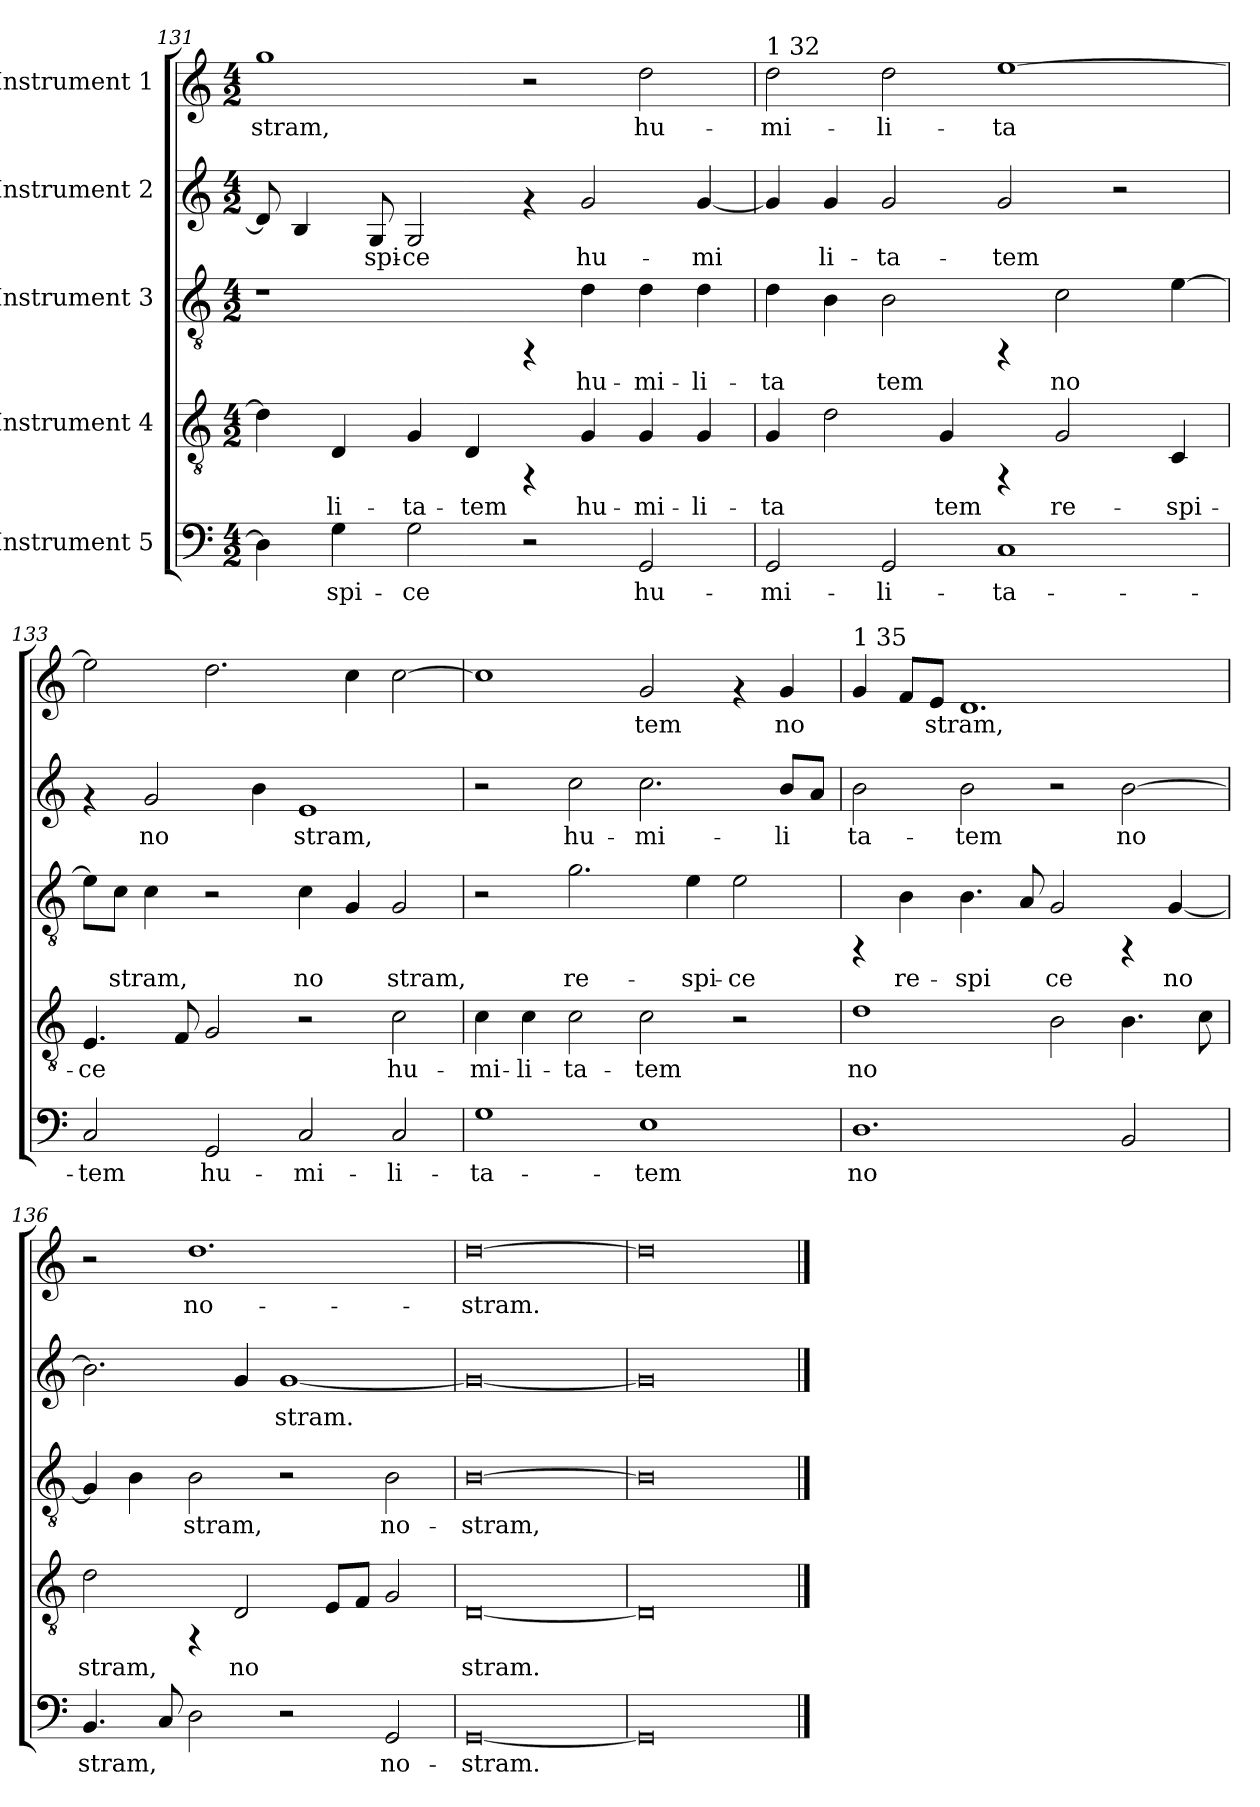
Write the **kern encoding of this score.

**kern	**text	**kern	**text	**kern	**text	**kern	**text	**kern	**text
*part5	*part5	*part4	*part4	*part3	*part3	*part2	*part2	*part1	*part1
*staff5	*staff5	*staff4	*staff4	*staff3	*staff3	*staff2	*staff2	*staff1	*staff1
*I"Instrument 5	*	*I"Instrument 4	*	*I"Instrument 3	*	*I"Instrument 2	*	*I"Instrument 1	*
*clefF4	*	*clefGv2	*	*clefGv2	*	*clefG2	*	*clefG2	*
*k[]	*	*k[]	*	*k[]	*	*k[]	*	*k[]	*
*C:	*	*C:	*	*C:	*	*C:	*	*C:	*
*M4/2	*	*M4/2	*	*M4/2	*	*M4/2	*	*M4/2	*
=131	=131	=131	=131	=131	=131	=131	=131	=131	=131
!	!LO:LY:b:cj	!	!LO:LY:b:cj	!	!	!	!LO:LY:b:cj	!	!LO:LY:b:cj
4D\]	--	4d\]	--	1r	.	8d/]	--	1gg	-stram,
!	!	!	!	!	!	!	!LO:LY:b:cj	!	!
.	.	.	.	.	.	4B/	--	.	.
!	!LO:LY:b:cj	!	!LO:LY:b:cj	!	!	!	!	!	!
4G\	-spi-	4D/	-li-	.	.	.	.	.	.
!	!	!	!	!	!	!	!LO:LY:b:cj	!	!
.	.	.	.	.	.	8G/	-spi-	.	.
!	!LO:LY:b:cj	!	!LO:LY:b:cj	!	!	!	!LO:LY:b:cj	!	!
2G\	-ce	4G/	-ta-	.	.	2G/	-ce	.	.
!	!	!	!LO:LY:b:cj	!	!	!	!	!	!
.	.	4D/	-tem	.	.	.	.	.	.
2r	.	4rFF	.	4rFF	.	4rf	.	2r	.
!	!	!	!LO:LY:b:cj	!	!LO:LY:b:cj	!	!LO:LY:b:cj	!	!
.	.	4G/	hu-	4d\	hu-	2g/	hu-	.	.
!	!LO:LY:b:cj	!	!LO:LY:b:cj	!	!LO:LY:b:cj	!	!	!	!LO:LY:b:cj
2GG/	hu-	4G/	-mi-	4d\	-mi-	.	.	2dd\	hu-
!	!	!	!LO:LY:b:cj	!	!LO:LY:b:cj	!	!LO:LY:b:cj	!	!
.	.	4G/	-li-	4d\	-li-	[<4g/	-mi-	.	.
!!LO:LB:g=z
=132	=132	=132	=132	=132	=132	=132	=132	=132	=132
!	!	!	!	!	!	!	!	!LO:TX:a:t=1 32	!
!	!LO:LY:b:cj	!	!LO:LY:b:cj	!	!LO:LY:b:cj	!	!LO:LY:b:cj	!	!LO:LY:b:cj
2GG/	-mi-	4G/	-ta-	4d\	-ta-	4g/]	--	2dd\	-mi-
!	!	!	!LO:LY:b:cj	!	!LO:LY:b:cj	!	!LO:LY:b:cj	!	!
.	.	2d\	--	4B\	--	4g/	-li-	.	.
!	!LO:LY:b:cj	!	!	!	!LO:LY:b:cj	!	!LO:LY:b:cj	!	!LO:LY:b:cj
2GG/	-li-	.	.	2B\	-tem	2g/	-ta-	2dd\	-li-
!	!	!	!LO:LY:b:cj	!	!	!	!	!	!
.	.	4G/	-tem	.	.	.	.	.	.
!	!LO:LY:b:cj	!	!	!	!	!	!LO:LY:b:cj	!	!LO:LY:b:cj
1C	-ta-	4rFF	.	4rFF	.	2g/	-tem	[>1ee	-ta-
!	!	!	!LO:LY:b:cj	!	!LO:LY:b:cj	!	!	!	!
.	.	2G/	re-	2c\	no-	.	.	.	.
.	.	.	.	.	.	2r	.	.	.
!	!	!	!LO:LY:b:cj	!	!LO:LY:b:cj	!	!	!	!
.	.	4C/	-spi-	[>4e\	--	.	.	.	.
=133	=133	=133	=133	=133	=133	=133	=133	=133	=133
!	!LO:LY:b:cj	!	!LO:LY:b:cj	!	!LO:LY:b:cj	!	!	!	!LO:LY:b:cj
2C/	-tem	4.E/	-ce	8e\L]	--	4rf	.	2ee\]	--
!	!	!	!	!	!LO:LY:b:cj	!	!	!	!
.	.	.	.	8c\J	-stram,	.	.	.	.
!	!	!	!	!	!LO:LY:b:cj	!	!LO:LY:b:cj	!	!
.	.	.	.	4c\	.	2g/	no-	.	.
!	!	!	!LO:LY:b:cj	!	!	!	!	!	!
.	.	8F/	.	.	.	.	.	.	.
!	!LO:LY:b:cj	!	!LO:LY:b:cj	!	!	!	!	!	!LO:LY:b:cj
2GG/	hu-	2G/	.	2r	.	.	.	2.dd\	--
!	!	!	!	!	!	!	!LO:LY:b:cj	!	!
.	.	.	.	.	.	4b\	--	.	.
!	!LO:LY:b:cj	!	!	!	!LO:LY:b:cj	!	!LO:LY:b:cj	!	!
2C/	-mi-	2r	.	4c\	no-	1e	-stram,	.	.
!	!	!	!	!	!LO:LY:b:cj	!	!	!	!LO:LY:b:cj
.	.	.	.	4G/	--	.	.	4cc\	--
!	!LO:LY:b:cj	!	!LO:LY:b:cj	!	!LO:LY:b:cj	!	!	!	!LO:LY:b:cj
2C/	-li-	2c\	hu-	2G/	-stram,	.	.	[>2cc\	--
=134	=134	=134	=134	=134	=134	=134	=134	=134	=134
!	!LO:LY:b:cj	!	!LO:LY:b:cj	!	!	!	!	!	!LO:LY:b:cj
1G	-ta-	4c\	-mi-	2r	.	2r	.	1cc]	--
!	!	!	!LO:LY:b:cj	!	!	!	!	!	!
.	.	4c\	-li-	.	.	.	.	.	.
!	!	!	!LO:LY:b:cj	!	!LO:LY:b:cj	!	!LO:LY:b:cj	!	!
.	.	2c\	-ta-	2.g\	re-	2cc\	hu-	.	.
!	!LO:LY:b:cj	!	!LO:LY:b:cj	!	!	!	!LO:LY:b:cj	!	!LO:LY:b:cj
1E	-tem	2c\	-tem	.	.	2.cc\	-mi-	2g/	-tem
!	!	!	!	!	!LO:LY:b:cj	!	!	!	!
.	.	.	.	4e\	-spi-	.	.	.	.
!	!	!	!	!	!LO:LY:b:cj	!	!	!	!
.	.	2r	.	2e\	-ce	.	.	4rf	.
!	!	!	!	!	!	!	!LO:LY:b:cj	!	!LO:LY:b:cj
.	.	.	.	.	.	8b/L	-li-	4g/	no-
!	!	!	!	!	!	!	!LO:LY:b:cj	!	!
.	.	.	.	.	.	8a/J	--	.	.
!!LO:PB:g=z
=135	=135	=135	=135	=135	=135	=135	=135	=135	=135
!	!	!	!	!	!	!	!	!LO:TX:a:t=1 35	!
!	!LO:LY:b:cj	!	!LO:LY:b:cj	!	!	!	!LO:LY:b:cj	!	!LO:LY:b:cj
1.D	no-	1d	no-	4rFF	.	2b\	-ta-	4g/	--
!	!	!	!	!	!LO:LY:b:cj	!	!	!	!LO:LY:b:cj
.	.	.	.	4B\	re-	.	.	8f/L	--
!	!	!	!	!	!	!	!	!	!LO:LY:b:cj
.	.	.	.	.	.	.	.	8e/J	-stram,
!	!	!	!	!	!LO:LY:b:cj	!	!LO:LY:b:cj	!	!LO:LY:b:cj
.	.	.	.	4.B\	-spi-	2b\	-tem	1.d	.
!	!	!	!	!	!LO:LY:b:cj	!	!	!	!
.	.	.	.	8A/	--	.	.	.	.
!	!	!	!LO:LY:b:cj	!	!LO:LY:b:cj	!	!	!	!
.	.	2B\	--	2G/	-ce	2r	.	.	.
!	!LO:LY:b:cj	!	!LO:LY:b:cj	!	!	!	!LO:LY:b:cj	!	!
2BB/	--	4.B\	--	4rFF	.	[>2b\	no-	.	.
!	!	!	!	!	!LO:LY:b:cj	!	!	!	!
.	.	.	.	[<4G/	no-	.	.	.	.
!	!	!	!LO:LY:b:cj	!	!	!	!	!	!
.	.	8c\	--	.	.	.	.	.	.
=136	=136	=136	=136	=136	=136	=136	=136	=136	=136
!	!LO:LY:b:cj	!	!LO:LY:b:cj	!	!LO:LY:b:cj	!	!LO:LY:b:cj	!	!
4.BB/	-stram,	2d\	-stram,	4G/]	--	2.b\]	--	2r	.
!	!	!	!	!	!LO:LY:b:cj	!	!	!	!
.	.	.	.	4B\	--	.	.	.	.
!	!LO:LY:b:cj	!	!	!	!	!	!	!	!
8C/	.	.	.	.	.	.	.	.	.
!	!LO:LY:b:cj	!	!	!	!LO:LY:b:cj	!	!	!	!LO:LY:b:cj
2D\	.	4rFF	.	2B\	-stram,	.	.	1.dd	no-
!	!	!	!LO:LY:b:cj	!	!	!	!LO:LY:b:cj	!	!
.	.	2D/	no-	.	.	4g/	--	.	.
!	!	!	!	!	!	!	!LO:LY:b:cj	!	!
2r	.	.	.	2r	.	[<1g	-stram.	.	.
!	!	!	!LO:LY:b:cj	!	!	!	!	!	!
.	.	8E/L	--	.	.	.	.	.	.
!	!	!	!LO:LY:b:cj	!	!	!	!	!	!
.	.	8F/J	--	.	.	.	.	.	.
!	!LO:LY:b:cj	!	!LO:LY:b:cj	!	!LO:LY:b:cj	!	!	!	!
2GG/	no-	2G/	--	2B\	no-	.	.	.	.
=137	=137	=137	=137	=137	=137	=137	=137	=137	=137
!	!LO:LY:b:cj	!	!LO:LY:b:cj	!	!LO:LY:b:cj	!	!LO:LY:b:cj	!	!LO:LY:b:cj
[<0GG	-stram.	[<0D	-stram.	[>0B	-stram,	0g_<	.	[>0dd	-stram.
=138	=138	=138	=138	=138	=138	=138	=138	=138	=138
!	!LO:LY:b:cj	!	!LO:LY:b:cj	!	!LO:LY:b:cj	!	!LO:LY:b:cj	!	!LO:LY:b:cj
0GG]	.	0D]	.	0B]	.	0g]	.	0dd]	.
==	==	==	==	==	==	==	==	==	==
*-	*-	*-	*-	*-	*-	*-	*-	*-	*-
